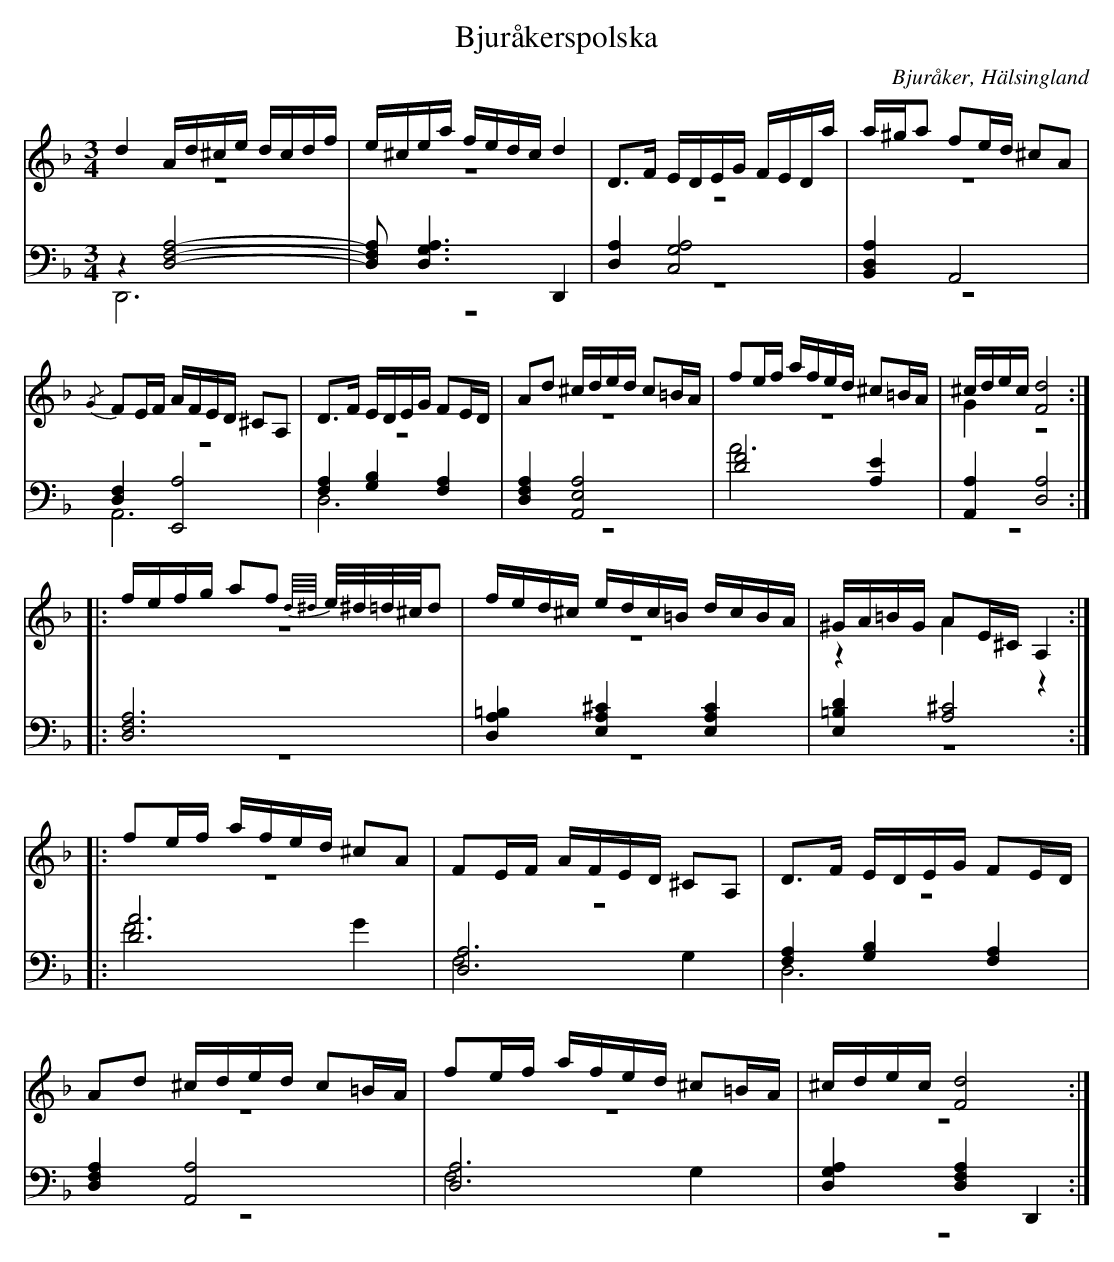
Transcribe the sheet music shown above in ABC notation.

X:1
T: Bjuråkerspolska
O: Bjuråker, Hälsingland
M: 3/4
L: 1/16
K: Dm
V:1
V:2 merge
V:3
V:4 merge
V:1
d4 Ad^ce dcdf |e^cea fedc d4|D2>F2 EDEG FEDa|a^ga2 f2ed ^c2A2|
{/G}F2EF AFED ^C2A,2|D2>F2 EDEG F2ED|A2d2 ^cded c2=BA|f2ef afed ^c2=BA|^cdec [F8d8]:|
|:fefg a2f2 {d//^d//}e/^d/=d/^c/d2 |fed^c edc=B dcBA|^GA=BG A2E^C A,4:|
|:f2ef afed ^c2A2|F2EF AFED ^C2A,2|D2>F2 EDEG F2ED|
A2d2 ^cded c2=BA|f2ef afed ^c2=BA|^cdec [F8d8]:|
V:2
z12|z12|z12|z12|
z12|z12|z12|z12|G4 z8:|
|:z12|z12|z4 A4 z4:|
|:z12|z12|z12|
z12|z12|z12:|
V:3 clef=bass
z4 [D,8F,8 A,8]-|[D,2F,2 A,2] [D,6G,6A,6] D,,4|[D,4A,4] [C,8G,8A,8]|[B,,4D,4A,4] A,,8|
[D,4F,4] [E,,8A,8]|[F,4A,4] [G,4B,4] [F,4A,4]|[D,4F,4A,4] [A,,8E,8A,8]|[D8F8] [A,4E4]|[A,,4A,4] [D,8A,8]:|
|:[D,12F,12A,12]|[D,4A,4=B,4] [E,4A,4^C4] [E,4A,4C4]|[E,4=B,4D4] [A,8^C8]:|
|:[D12A12]|[D,12A,12]|[F,4A,4] [G,4B,4] [F,4A,4]|
[D,4F,4A,4] [A,,8A,8]|[D,12A,12]|[D,4G,4A,4] [D,4F,4A,4] D,,4:|
V:4 clef=bass
D,,12|z12|z12|z12|
A,,12|D,12|z12|A12|z12:|
|:z12|z12|z12:|
|:F8 G4|F,8 G,4|D,12|
z12|F,8 G,4|z12:|
